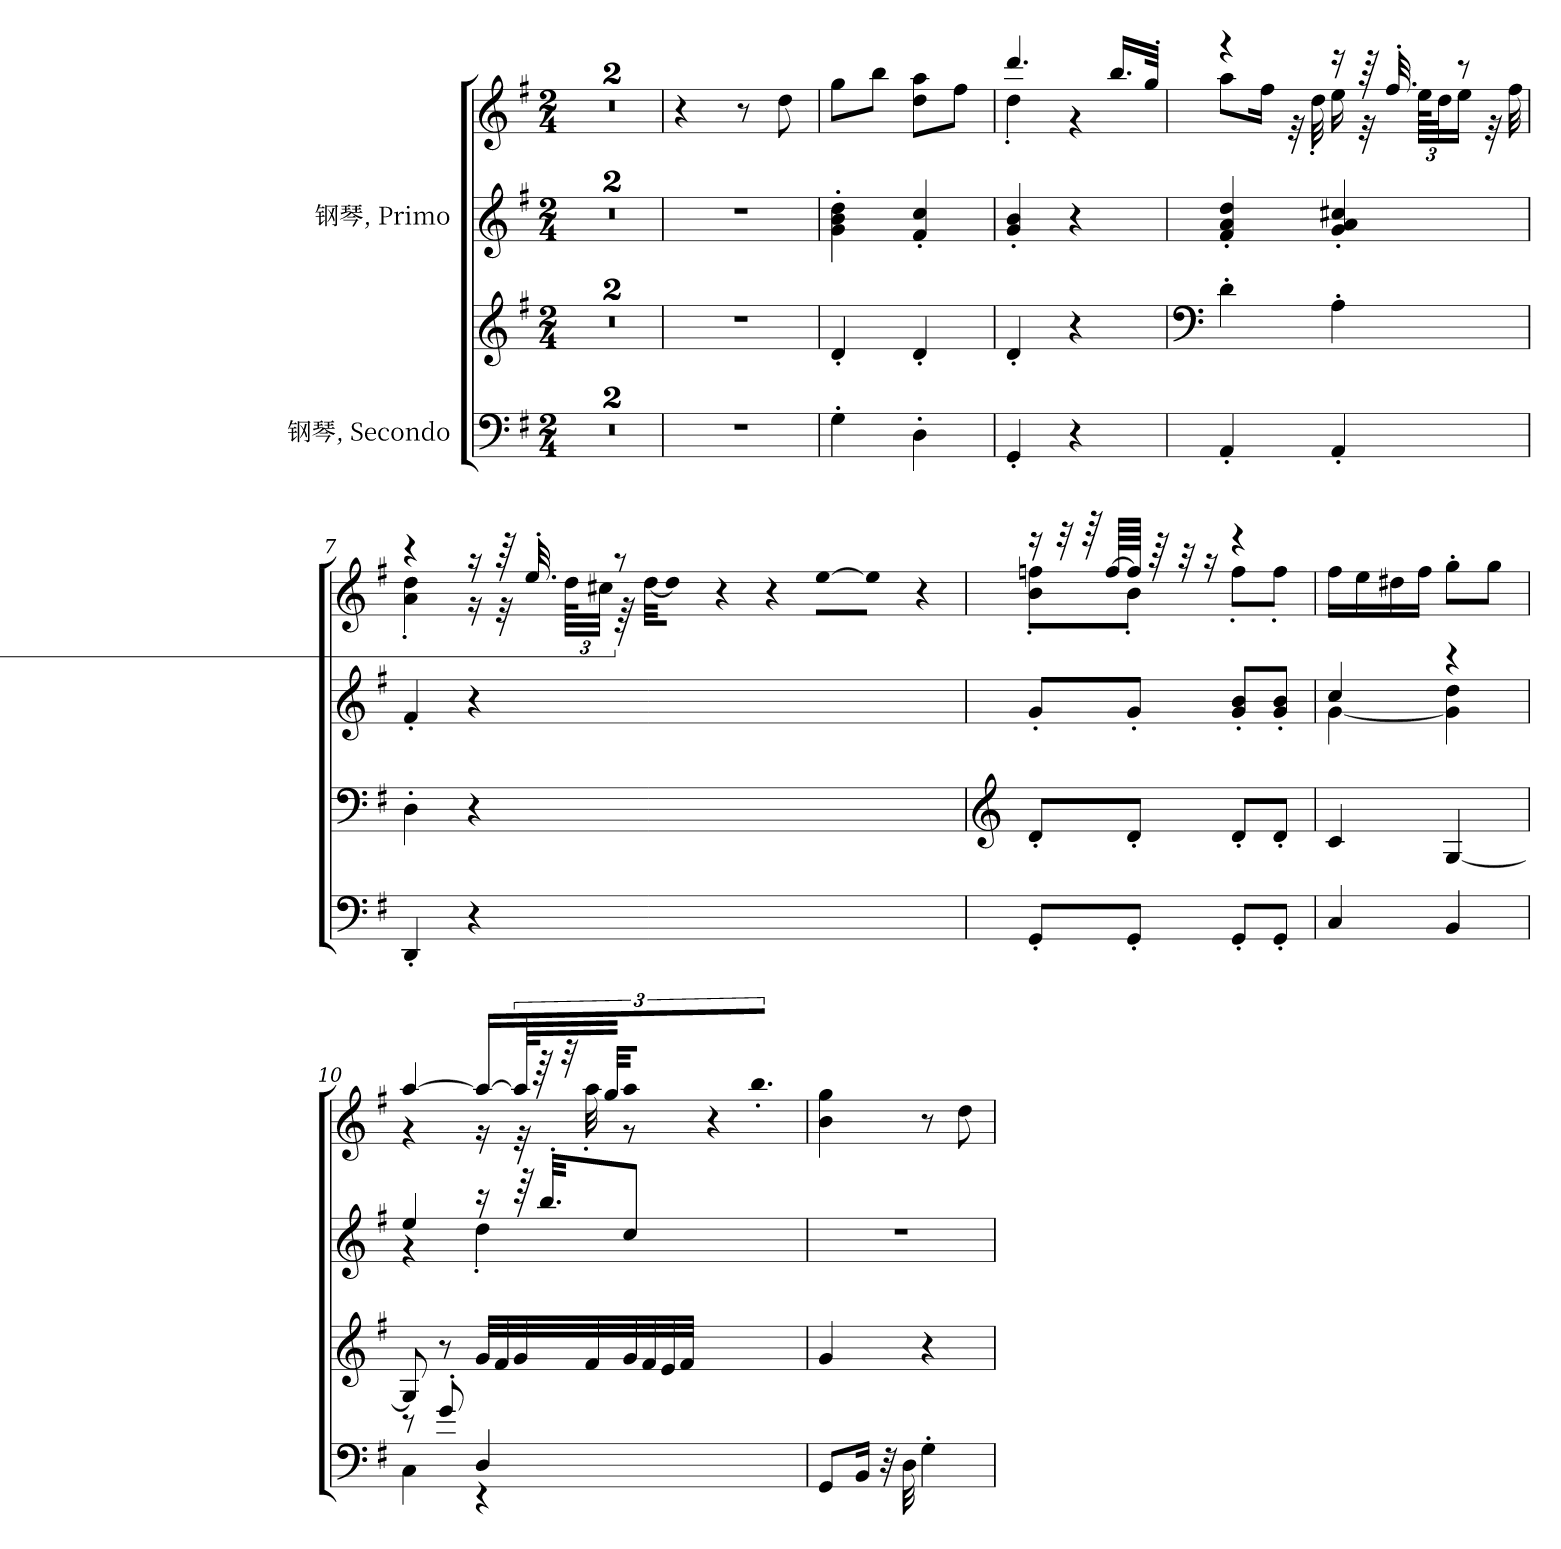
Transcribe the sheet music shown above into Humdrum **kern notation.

**kern	**kern	**kern	**kern
*part2	*part2	*part1	*part1
*staff4	*staff3	*staff2	*staff1
*I"钢琴, Secondo	*	*I"钢琴, Primo	*
*clefF4	*clefG2	*clefG2	*clefG2
*k[f#]	*k[f#]	*k[f#]	*k[f#]
*M2/4	*M2/4	*M2/4	*M2/4
*MM76	*MM76	*MM76	*MM76
=1	=1	=1	=1
2r	2r	2r	2r
=2	=2	=2	=2
2r	2r	2r	2r
=3	=3	=3	=3
2r	2r	2r	4r
.	.	.	8r
.	.	.	8dd\
=4	=4	=4	=4
4G'\	4d'/	4g\' 4b\' 4dd\'	8gg\L
.	.	.	8bb\J
4D'\	4d'/	4f#/' 4cc/'	8dd\ 8aa\L
.	.	.	8ff#\J
=5	=5	=5	=5
*	*	*	*^
4GG'/	4d'/	4g/' 4b/'	4.ddd/	4dd'\
4r	4r	4r	.	4r
.	.	.	16.bb/LL	.
.	.	.	32gg'/JJk	.
=6	=6	=6	=6	=6
*	*clefF4	*	*	*
4AA'/	4d'\	4f#/' 4a/' 4dd/'	4r	8aa\L
.	.	.	.	16ff#\Jk
.	.	.	.	32r
.	.	.	.	32dd'\
4AA'/	4A'\	4g/' 4a/' 4cc#X/'	16r	16ee\
.	.	.	64r	32r
.	.	.	32.ff#'/	.
*	*	*	*	*Xbrackettup
.	.	.	.	96ee\KLLL
.	.	.	.	48dd\J
.	.	.	8r	16ee\JJ
.	.	.	.	32r
.	.	.	.	32ff#\
!!LO:LB:g=z	!!
=7	=7	=7	=7	=7
4DD'/	4D'\	4f#'/	4r	4a\' 4dd\'
4r	4r	4r	16r	16r
.	.	.	64r	32r
.	.	.	32.ee'/	.
.	.	.	.	96dd\KLLL
.	.	.	.	48cc#X\JJJ
*	*	*	*	*brackettup
.	.	.	8r	96r
.	.	.	.	[48dd\LLL
.	.	.	.	32dd\JJJ]
.	.	.	.	64r
.	.	.	.	128r
.	.	.	.	[128ee\KLLLL
.	.	.	.	64ee\JJJJ]
.	.	.	.	64r
=8	=8	=8	=8	=8
*	*clefG2	*	*	*
8GG'/L	8d'/L	8g'/L	16r	8b\' 8ffn\'L
.	.	.	32r	.
.	.	.	64r	.
.	.	.	[64ff/LLLL	.
8GG'/J	8d'/J	8g'/J	64ff/JJJJ]	8b'\J
.	.	.	64r	.
.	.	.	32r	.
.	.	.	16r	.
8GG'/L	8d'/L	8g/' 8b/'L	4r	8ff'\L
8GG'/J	8d'/J	8g/' 8b/'J	.	8ff'\J
*	*	*	*v	*v
=9	=9	=9	=9
*	*	*^	*
4C/	4c/	4cc/	[4g\	16ff#\LL
.	.	.	.	16ee\
.	.	.	.	16dd#X\
.	.	.	.	16ff#\JJ
4BB/	[4G/	4r	4g\] 4dd\	8gg'\L
.	.	.	.	8gg\J
!!LO:LB:g=z
=10	=10	=10	=10	=10
*^	*	*	*	*^
8r	4C\	8G/]	4ee/	4r	[4aa/	4r
8g'/	.	8r	.	.	.	.
4D/	4r	32g/LLL	16r	4dd'\	16aa/LL_	16r
.	.	32f#/	.	.	.	.
.	.	32g/	64r	.	96aa/JJkk]	32r
.	.	.	.	.	96r	.
.	.	.	32.bb'/KKL	.	.	.
.	.	.	.	.	48r	.
.	.	32f#/	.	.	.	32aa'\
.	.	.	.	.	48gg/KLL	.
.	.	32g/	8cc/J	.	16aa/JJ	8r
.	.	32f#/	.	.	.	.
*	*	*	*	*	*MM71	*
.	.	32e/	.	.	64r	.
.	.	.	.	.	32.bb'/	.
.	.	32f#/JJJ	.	.	.	.
*	*	*	*v	*v	*	*
*v	*v	*	*	*v	*v
=11	=11	=11	=11
8GG/L	4g/	2r	4b\ 4gg\
16BB/Jk	.	.	.
32r	.	.	.
32D\	.	.	.
4G'\	4r	.	8r
.	.	.	8dd\
=	=	=	=
*-	*-	*-	*-
